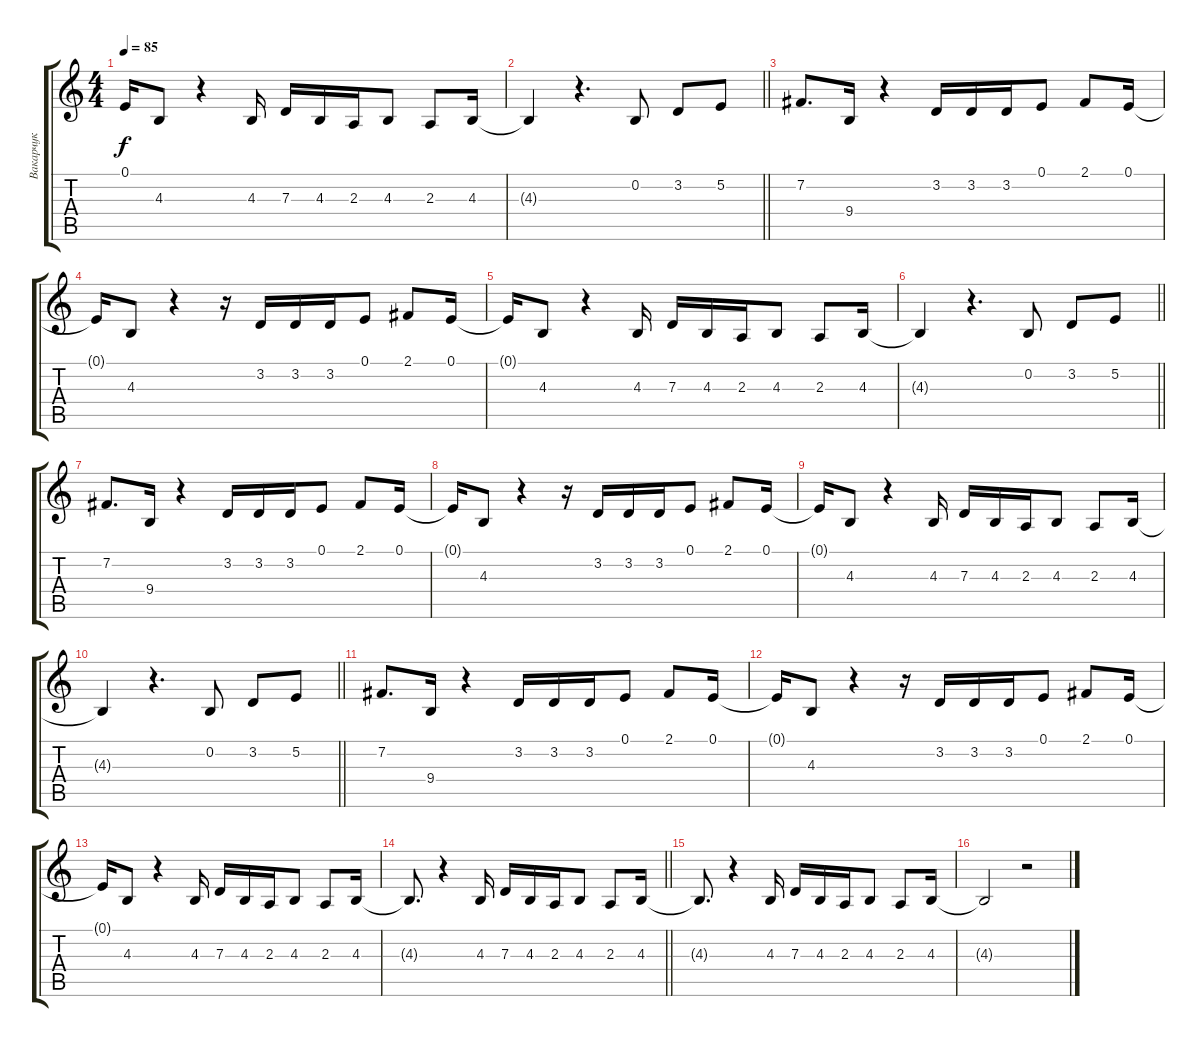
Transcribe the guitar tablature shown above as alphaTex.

\track ("Вакарчук" "Вакарчук") {instrument tenorsax}
\staff {score tabs}
\tuning (E4 B3 G3 D3 A2 E2) {hide}
\ts (4 4)
\tempo 85
\clef g2
\ks c
0.1{t}.16{dy f} 4.3.8 r.4 4.3.16 7.3.16 4.3.16 2.3.16 4.3.8 2.3.8 4.3.16 |
\barLineRight lightlight
4.3{t}.4 r.4{d} 0.2.8 3.2.8 5.2.8 |
7.2.8{d} 9.4.16 r.4 3.2.16 3.2.16 3.2.16 0.1.8 2.1.8 0.1.16 |
0.1{t}.16 4.3.8 r.4 r.16 3.2.16 3.2.16 3.2.16 0.1.8 2.1.8 0.1.16 |
0.1{t}.16 4.3.8 r.4 4.3.16 7.3.16 4.3.16 2.3.16 4.3.8 2.3.8 4.3.16 |
\barLineRight lightlight
4.3{t}.4 r.4{d} 0.2.8 3.2.8 5.2.8 |
7.2.8{d} 9.4.16 r.4 3.2.16 3.2.16 3.2.16 0.1.8 2.1.8 0.1.16 |
0.1{t}.16 4.3.8 r.4 r.16 3.2.16 3.2.16 3.2.16 0.1.8 2.1.8 0.1.16 |
0.1{t}.16 4.3.8 r.4 4.3.16 7.3.16 4.3.16 2.3.16 4.3.8 2.3.8 4.3.16 |
\barLineRight lightlight
4.3{t}.4 r.4{d} 0.2.8 3.2.8 5.2.8 |
7.2.8{d} 9.4.16 r.4 3.2.16 3.2.16 3.2.16 0.1.8 2.1.8 0.1.16 |
0.1{t}.16 4.3.8 r.4 r.16 3.2.16 3.2.16 3.2.16 0.1.8 2.1.8 0.1.16 |
0.1{t}.16 4.3.8 r.4 4.3.16 7.3.16 4.3.16 2.3.16 4.3.8 2.3.8 4.3.16 |
\barLineRight lightlight
4.3{t}.8{d} r.4 4.3.16 7.3.16 4.3.16 2.3.16 4.3.8 2.3.8 4.3.16 |
4.3{t}.8{d} r.4 4.3.16 7.3.16 4.3.16 2.3.16 4.3.8 2.3.8 4.3.16 |
4.3{t}.2 r.2
